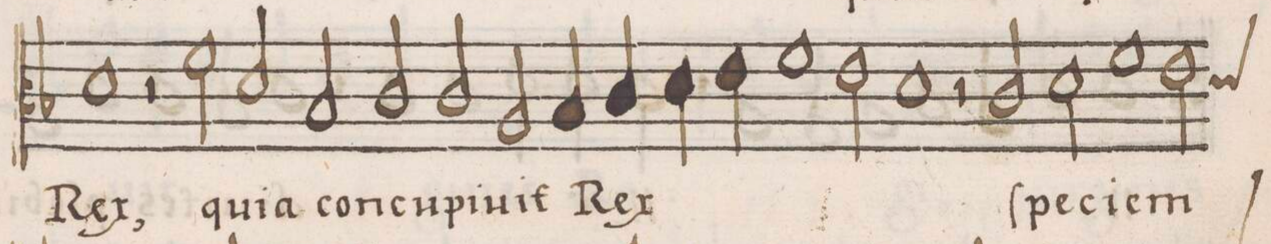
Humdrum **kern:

**kern	**text
*I"CANTVS	*
*clefC3	*
*k[b-]	*
*met(C|)	*
*M2/1	*
1d	Rex,
=24-	=24-
2r	.
2f\	qui-
2d/	-a
2B-/	con-
=25-	=25-
2c/	-cu-
2c/	-pi-
2A/	-uit
4B-/	Rex
4c/	.
=26-	=26-
4d\	.
4e\	.
1f	.
2e\	.
=27-	=27-
1d	.
2r	.
2c/	ſpe-
=28-	=28-
2d\	-ci-
1f	.
*custos:d	*
2e\	-em
=29-	=29-
*-	*-
